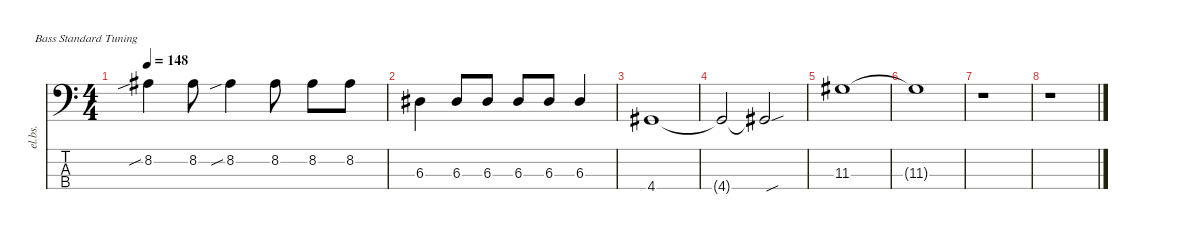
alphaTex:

\defaultSystemsLayout 4
\hideDynamics
\bracketExtendMode nobrackets
\track ("Electric Bass" "el.bs.") {instrument electricbassfinger}
\staff {score tabs}
\tuning (G2 D2 A1 E1)
\ts (4 4)
\tempo 148
\clef f4
\ks c
8.2{sib acc #}.4{dy mf beam Down} 8.2{acc #}.8{beam Down} 8.2{sib acc #}.4{beam Down} 8.2{acc #}.8{beam Down} 8.2{acc #}.8{beam Down} 8.2{acc #}.8{beam Down} |
6.3{acc #}.4{beam Down} 6.3{acc #}.8{beam Up} 6.3{acc #}.8{beam Up} 6.3{acc #}.8{beam Up} 6.3{acc #}.8{beam Up} 6.3{acc #}.4{beam Up} |
4.4{acc #}.1{beam Up} |
4.4{t acc #}.2{beam Up} 4.4{sou t acc #}.2{beam Up} |
11.3{acc #}.1{beam Down} |
11.3{t acc #}.1{beam Down} |
r.1{beam Down} |
r.1{beam Down}
